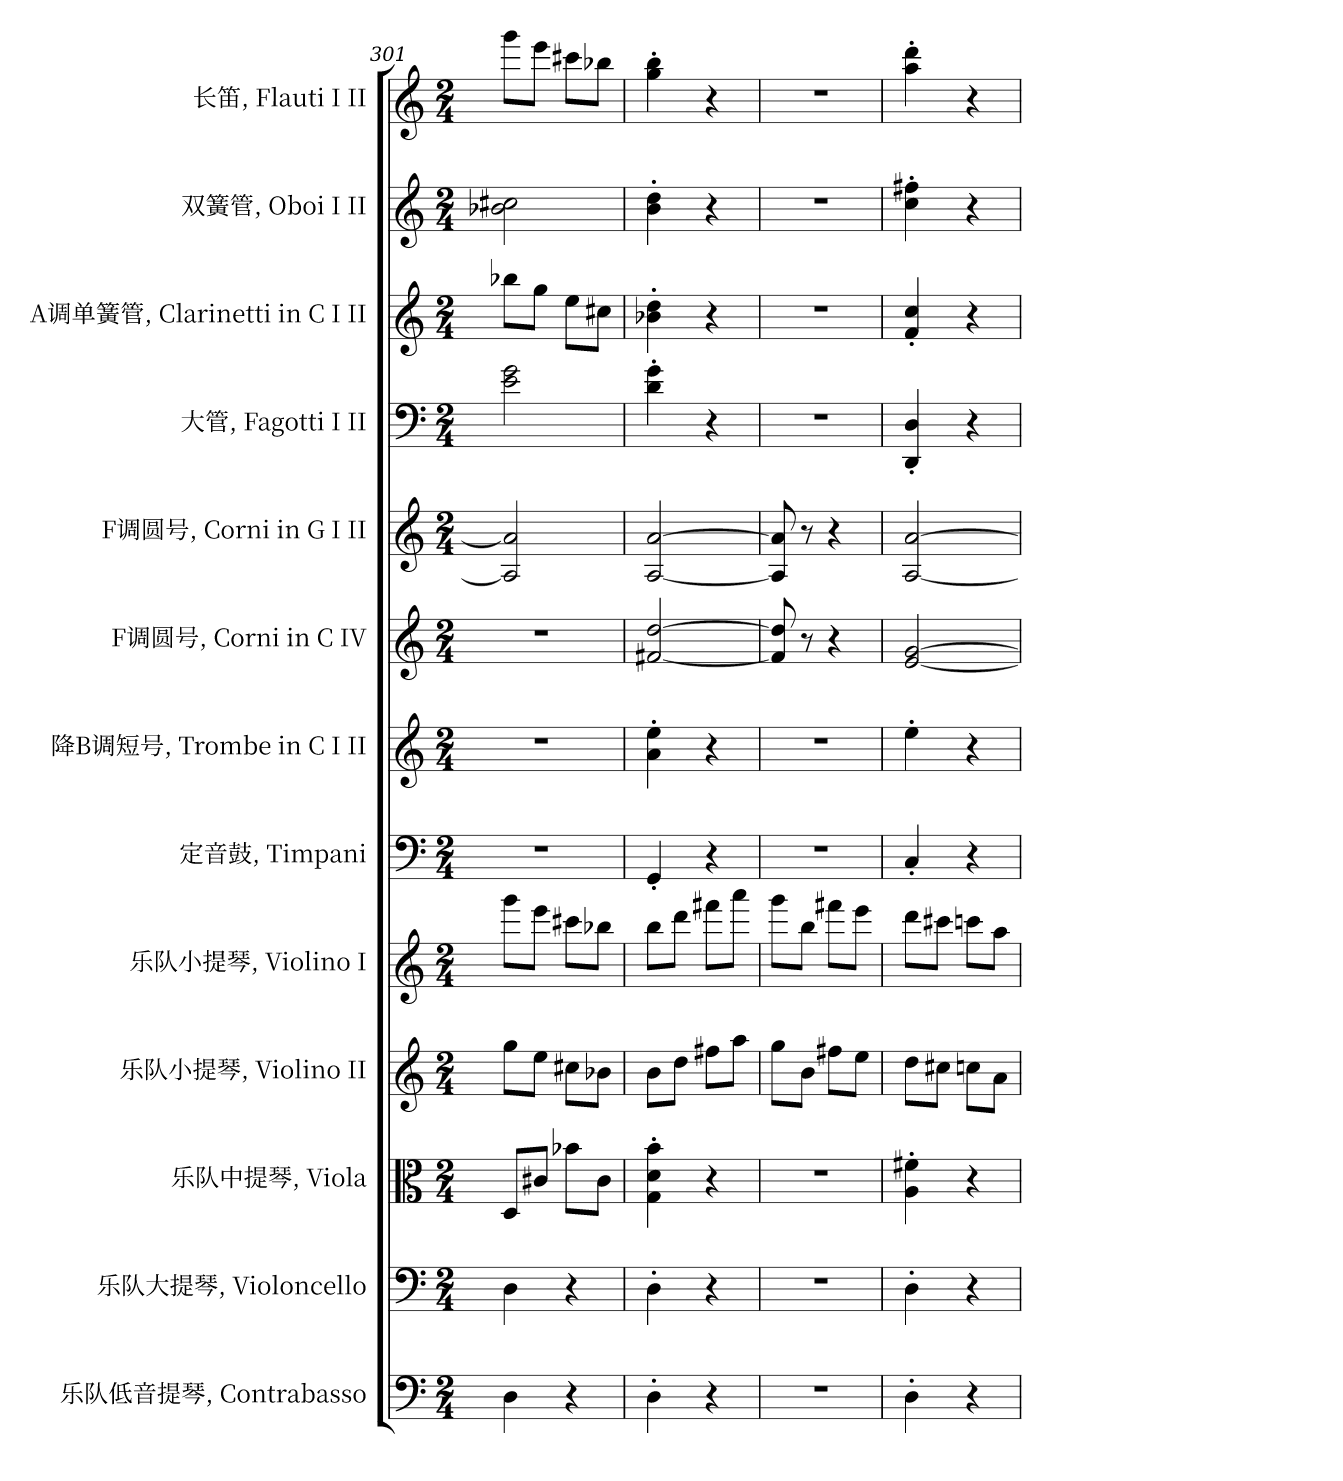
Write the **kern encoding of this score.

**kern	**kern	**kern	**kern	**kern	**kern	**kern	**kern	**kern	**kern	**kern	**kern	**kern
*part13	*part12	*part11	*part10	*part9	*part8	*part7	*part6	*part5	*part4	*part3	*part2	*part1
*staff13	*staff12	*staff11	*staff10	*staff9	*staff8	*staff7	*staff6	*staff5	*staff4	*staff3	*staff2	*staff1
*I"乐队低音提琴, Contrabasso	*I"乐队大提琴, Violoncello	*I"乐队中提琴, Viola	*I"乐队小提琴, Violino II	*I"乐队小提琴, Violino I	*I"定音鼓, Timpani	*I"降B调短号, Trombe in C I II	*I"F调圆号, Corni in C IV	*I"F调圆号, Corni in G I II	*I"大管, Fagotti I II	*I"A调单簧管, Clarinetti in C I II	*I"双簧管, Oboi I II	*I"长笛, Flauti I II
*I'Cbs.	*	*	*	*	*I'Timp.	*	*	*	*	*I'A Cl.	*I'Ob.	*I'Fl.
*clefF4	*clefF4	*clefC3	*clefG2	*clefG2	*clefF4	*clefG2	*clefG2	*clefG2	*clefF4	*clefG2	*clefG2	*clefG2
*ITrd7c12	*	*	*	*	*	*ITrd1c2	*ITrd4c7	*ITrd4c7	*	*ITrd2c3	*	*
*k[]	*k[]	*k[]	*k[]	*k[]	*k[]	*k[b-e-]	*k[b-]	*k[b-]	*k[]	*k[f#c#g#]	*k[]	*k[]
*M2/4	*M2/4	*M2/4	*M2/4	*M2/4	*M2/4	*M2/4	*M2/4	*M2/4	*M2/4	*M2/4	*M2/4	*M2/4
*MM122	*MM122	*MM122	*MM122	*MM122	*MM122	*MM122	*MM122	*MM122	*MM122	*MM122	*MM122	*MM122
=301	=301	=301	=301	=301	=301	=301	=301	=301	=301	=301	=301	=301
4DD\	4D\	8D/L	8gg\L	8ggg\L	2r	2r	2r	2D/] 2d/]	2e\ 2g\	8ggn\L	2b-X\ 2cc#X\	8ggg\L
.	.	8c#X/J	8ee\J	8eee\J	.	.	.	.	.	8ee\J	.	8eee\J
*	*	*	*	*	*	*	*	*	*	*	*	*MM128
4r	4r	8b-X\L	8cc#X\L	8ccc#X\L	.	.	.	.	.	8cc#\L	.	8ccc#X\L
.	.	8c#\J	8b-X\J	8bb-X\J	.	.	.	.	.	8a#X\J	.	8bb-X\J
=302	=302	=302	=302	=302	=302	=302	=302	=302	=302	=302	=302	=302
*	*	*	*	*	*	*	*	*	*	*	*	*MM123
4DD'\	4D'\	4G\' 4d\' 4b\'	8b\L	8bb\L	4GG'/	4g\' 4dd\'	[2Bn/ [2g/	[2D/ [2d/	4d\' 4g\'	4gn\' 4b\'	4b\' 4dd\'	4gg\' 4bb\'
.	.	.	8dd\J	8ddd\J	.	.	.	.	.	.	.	.
*	*	*	*	*	*	*	*	*	*	*	*	*MM128
4r	4r	4r	8ff#X\L	8fff#X\L	4r	4r	.	.	4r	4r	4r	4r
.	.	.	8aa\J	8aaa\J	.	.	.	.	.	.	.	.
!!LO:PB:g=z
=303	=303	=303	=303	=303	=303	=303	=303	=303	=303	=303	=303	=303
*	*	*	*	*	*	*	*	*	*	*	*	*MM124
2r	2r	2r	8gg\L	8ggg\L	2r	2r	8B/] 8g/]	8D/] 8d/]	2r	2r	2r	2r
.	.	.	8b\J	8bb\J	.	.	8r	8r	.	.	.	.
.	.	.	8ff#X\L	8fff#X\L	.	.	4r	4r	.	.	.	.
.	.	.	8ee\J	8eee\J	.	.	.	.	.	.	.	.
=304	=304	=304	=304	=304	=304	=304	=304	=304	=304	=304	=304	=304
*	*	*	*	*	*	*	*	*	*	*	*	*MM119
4DD'\	4D'\	4A\' 4f#X\'	8dd\L	8ddd\L	4C'/	4dd'\	[2A/ [2c/	[2D/ [2d/	4DD/' 4D/'	4d/' 4a/'	4cc\' 4ff#X\'	4aa\' 4ddd\'
.	.	.	8cc#X\J	8ccc#X\J	.	.	.	.	.	.	.	.
*	*	*	*	*	*	*	*	*	*	*	*	*MM122
4r	4r	4r	8ccn\L	8cccn\L	4r	4r	.	.	4r	4r	4r	4r
.	.	.	8a\J	8aa\J	.	.	.	.	.	.	.	.
=	=	=	=	=	=	=	=	=	=	=	=	=
*-	*-	*-	*-	*-	*-	*-	*-	*-	*-	*-	*-	*-
